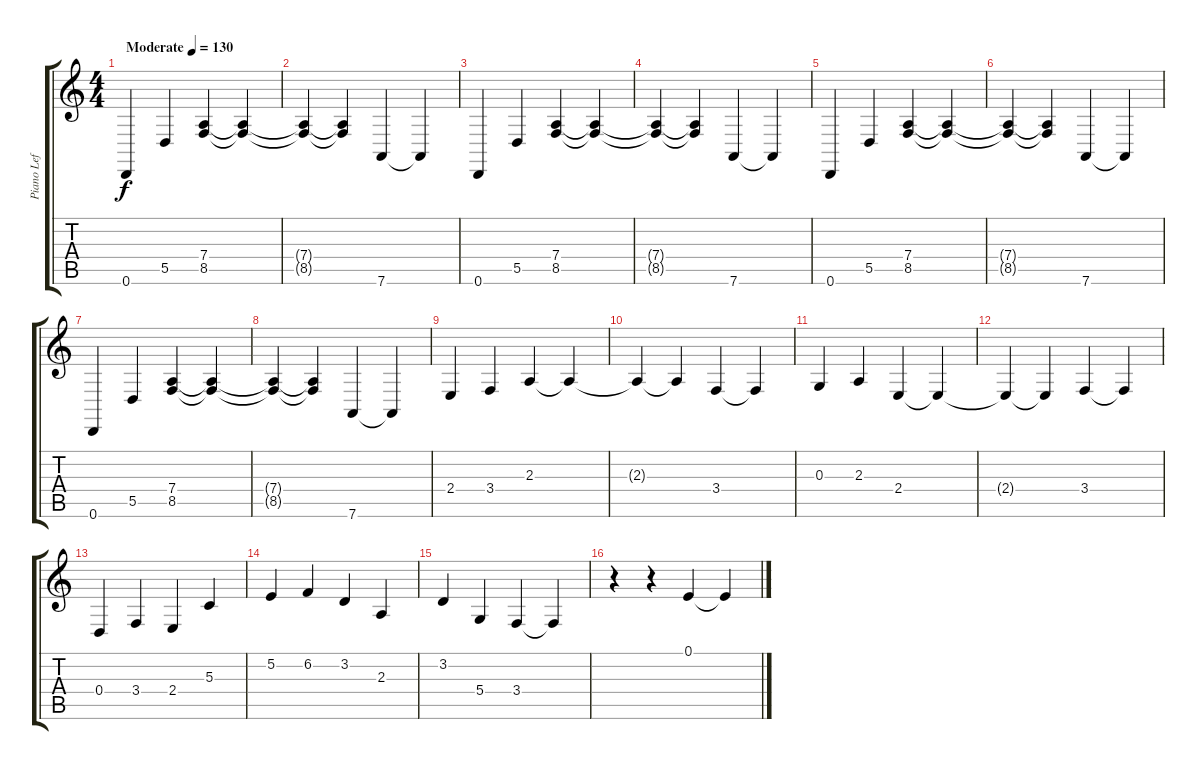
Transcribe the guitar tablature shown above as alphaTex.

\track (" Piano Left Hand Drop D Tuning" " Piano Lef") {instrument acousticgrandpiano}
\staff {score tabs}
\tuning (E4 B3 G3 D3 A2 D2) {hide}
\ts (4 4)
\tempo (130 "Moderate")
\clef g2
\ks c
0.6.4{dy f instrument acousticgrandpiano} 5.5.4 (7.4 8.5).4 (7.4{t} 8.5{t}).4 |
(7.4{t} 8.5{t}).4 (7.4{t} 8.5{t}).4 7.6.4 7.6{t}.4 |
0.6.4 5.5.4 (7.4 8.5).4 (7.4{t} 8.5{t}).4 |
(7.4{t} 8.5{t}).4 (7.4{t} 8.5{t}).4 7.6.4 7.6{t}.4 |
0.6.4 5.5.4 (7.4 8.5).4 (7.4{t} 8.5{t}).4 |
(7.4{t} 8.5{t}).4 (7.4{t} 8.5{t}).4 7.6.4 7.6{t}.4 |
0.6.4 5.5.4 (7.4 8.5).4 (7.4{t} 8.5{t}).4 |
(7.4{t} 8.5{t}).4 (7.4{t} 8.5{t}).4 7.6.4 7.6{t}.4 |
2.4.4 3.4.4 2.3.4 2.3{t}.4 |
2.3{t}.4 2.3{t}.4 3.4.4 3.4{t}.4 |
0.3.4 2.3.4 2.4.4 2.4{t}.4 |
2.4{t}.4 2.4{t}.4 3.4.4 3.4{t}.4 |
0.4.4 3.4.4 2.4.4 5.3.4 |
5.2.4 6.2.4 3.2.4 2.3.4 |
3.2.4 5.4.4 3.4.4 3.4{t}.4 |
r.4 r.4 0.1.4 0.1{t}.4
